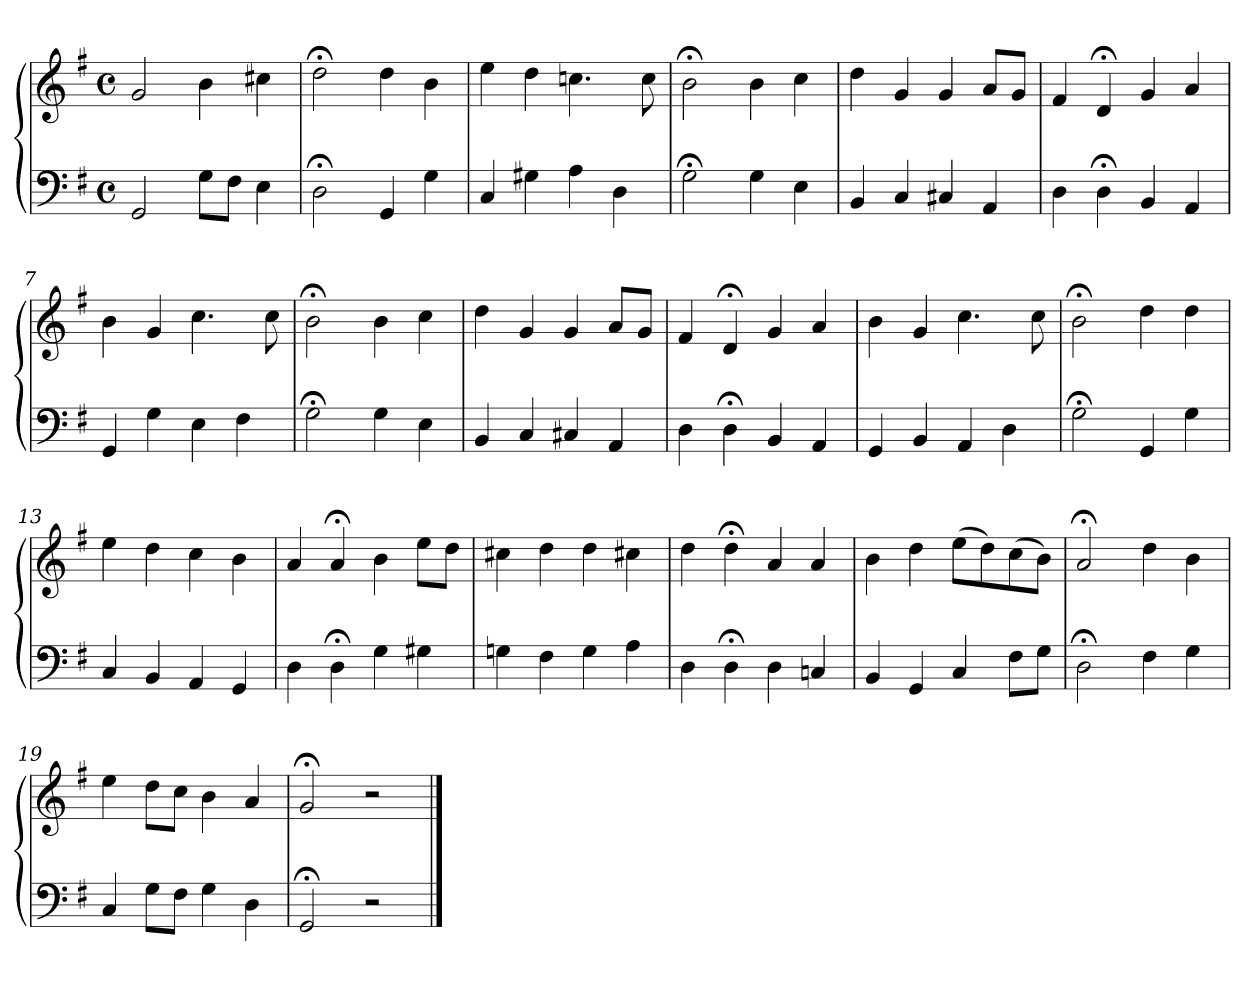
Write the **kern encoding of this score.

**kern	**kern
*part1	*part1
*staff2	*staff1
*clefF4	*clefG2
*k[f#]	*k[f#]
*M4/4	*M4/4
*met(c)	*met(c)
=1	=1
2GG	2g
8GL	4b
8F#J	.
4E	4cc#X
=2	=2
2D;<	2dd;<
4GG	4dd
4G	4b
=3	=3
4C	4ee
4G#X	4dd
4A	4.ccn
4D	.
.	8cc
=4	=4
2G;<	2b;<
4G	4b
4E	4cc
=5	=5
4BB	4dd
4C	4g
4C#X	4g
4AA	8aL
.	8gJ
=6	=6
4D	4f#
4D;<	4d;<
4BB	4g
4AA	4a
=7	=7
4GG	4b
4G	4g
4E	4.cc
4F#	.
.	8cc
!!LO:LB:g=z
=8	=8
2G;<	2b;<
4G	4b
4E	4cc
=9	=9
4BB	4dd
4C	4g
4C#X	4g
4AA	8aL
.	8gJ
=10	=10
4D	4f#
4D;<	4d;<
4BB	4g
4AA	4a
=11	=11
4GG	4b
4BB	4g
4AA	4.cc
4D	.
.	8cc
=12	=12
2G;<	2b;<
4GG	4dd
4G	4dd
=13	=13
4C	4ee
4BB	4dd
4AA	4cc
4GG	4b
=14	=14
4D	4a
4D;<	4a;<
4G	4b
4G#X	8eeL
.	8ddJ
!!LO:LB:g=z
=15	=15
4Gn	4cc#X
4F#	4dd
4G	4dd
4A	4cc#X
=16	=16
4D	4dd
4D;<	4dd;<
4D	4a
4Cn	4a
=17	=17
4BB	4b
4GG	4dd
4C	(8eeL
.	8dd)
8F#L	(8cc
8GJ	8bJ)
=18	=18
2D;<	2a;<
4F#	4dd
4G	4b
=19	=19
4C	4ee
8GL	8ddL
8F#J	8ccJ
4G	4b
4D	4a
=20	=20
2GG;<	2g;<
2r	2r
==	==
*-	*-
